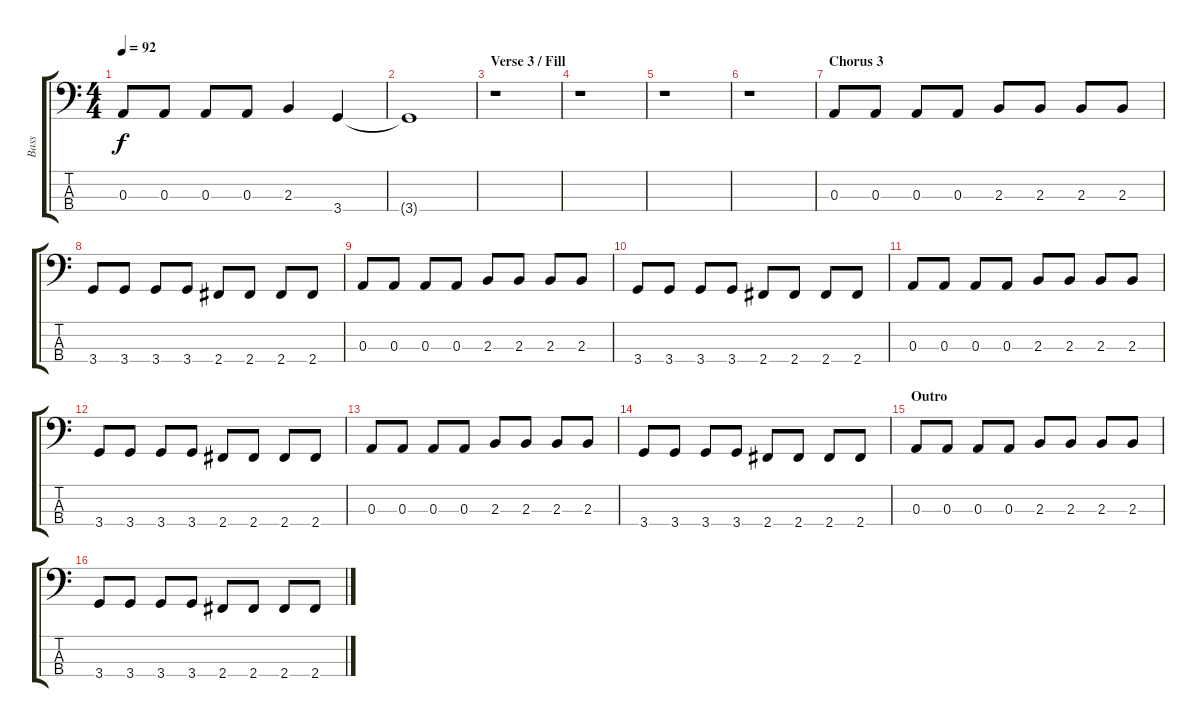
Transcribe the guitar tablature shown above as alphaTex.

\track ("Bass" "Bass") {instrument electricbassfinger}
\staff {score tabs}
\tuning (G2 D2 A1 E1) {hide}
\ts (4 4)
\tempo 92
\clef f4
\ks c
0.3.8{dy f} 0.3.8 0.3.8 0.3.8 2.3.4 3.4.4 |
3.4{t}.1 |
\section ("" "Verse 3 / Fill")
r.1 |
r.1 |
r.1 |
r.1 |
\section ("" "Chorus 3")
0.3.8 0.3.8 0.3.8 0.3.8 2.3.8 2.3.8 2.3.8 2.3.8 |
3.4.8 3.4.8 3.4.8 3.4.8 2.4.8 2.4.8 2.4.8 2.4.8 |
0.3.8 0.3.8 0.3.8 0.3.8 2.3.8 2.3.8 2.3.8 2.3.8 |
3.4.8 3.4.8 3.4.8 3.4.8 2.4.8 2.4.8 2.4.8 2.4.8 |
0.3.8 0.3.8 0.3.8 0.3.8 2.3.8 2.3.8 2.3.8 2.3.8 |
3.4.8 3.4.8 3.4.8 3.4.8 2.4.8 2.4.8 2.4.8 2.4.8 |
0.3.8 0.3.8 0.3.8 0.3.8 2.3.8 2.3.8 2.3.8 2.3.8 |
3.4.8 3.4.8 3.4.8 3.4.8 2.4.8 2.4.8 2.4.8 2.4.8 |
\section ("" "Outro")
0.3.8 0.3.8 0.3.8 0.3.8 2.3.8 2.3.8 2.3.8 2.3.8 |
3.4.8 3.4.8 3.4.8 3.4.8 2.4.8 2.4.8 2.4.8 2.4.8
